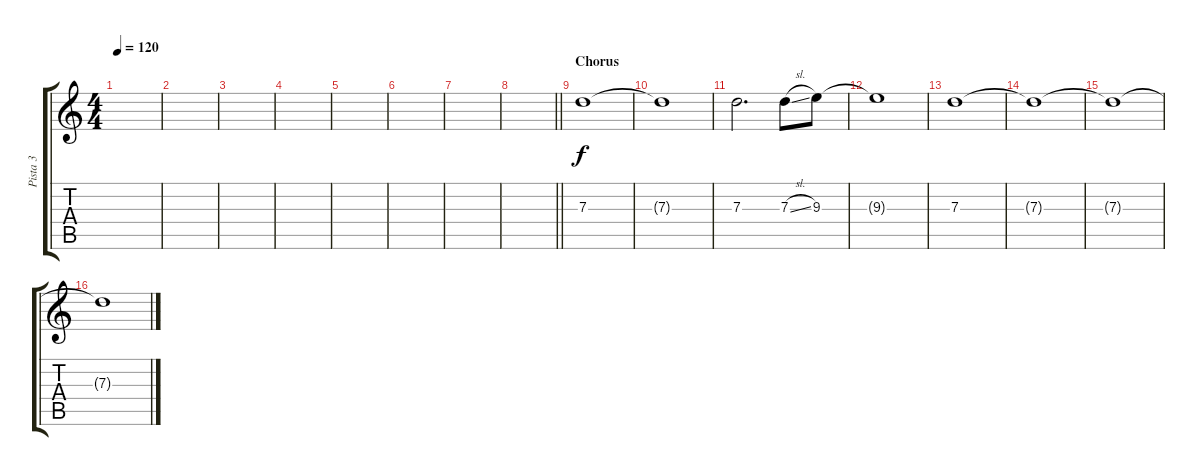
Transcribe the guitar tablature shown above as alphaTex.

\track ("Pista 3" "Pista 3") {instrument electricguitarjazz}
\staff {score tabs}
\tuning (E4 B3 G3 D3 A2 E2) {hide}
\ts (4 4)
\tempo 120
\clef g2
\ks c
|
|
|
|
|
|
|
\barLineRight lightlight
|
\section ("" "Chorus")
7.3.1 |
7.3{t}.1 |
7.3.2{d} 7.3{sl}.8 9.3.8 |
9.3{t}.1 |
7.3.1 |
7.3{t}.1 |
7.3{t}.1 |
7.3{t}.1
